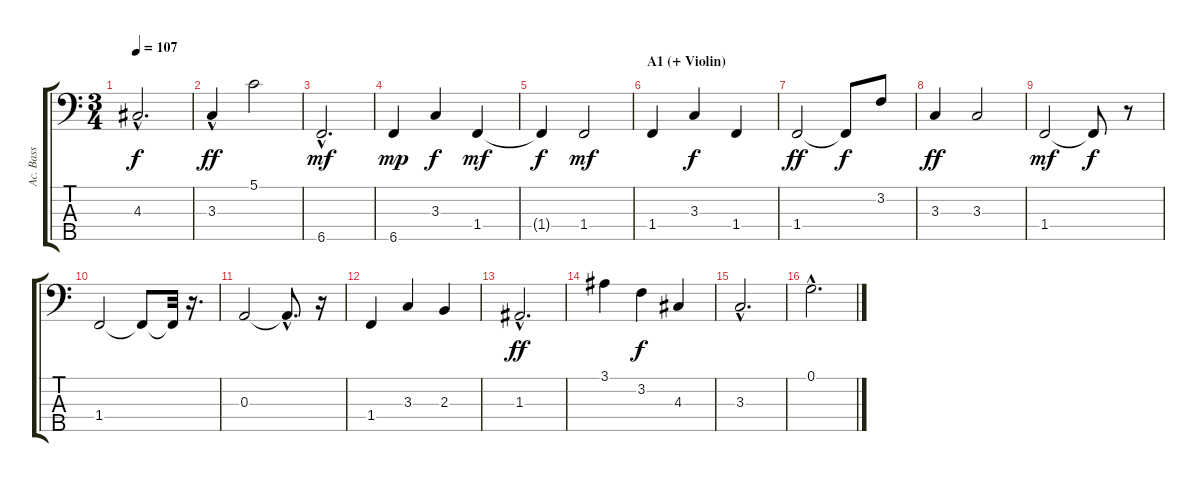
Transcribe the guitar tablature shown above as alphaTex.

\track ("Ac. Bass" "Ac. Bass") {instrument acousticbass}
\staff {score tabs}
\tuning (G2 D2 A1 E1 B0) {hide}
\ts (3 4)
\tempo 107
\clef f4
\ks c
4.3{hac}.2{d dy f} |
3.3{hac}.4{dy ff} 5.1.2 |
6.5{hac}.2{d dy mf} |
6.5.4{dy mp} 3.3.4{dy f} 1.4.4{dy mf} |
1.4{t}.4{dy f} 1.4.2{dy mf} |
\section ("" "A1 (+ Violin)")
1.4.4 3.3.4{dy f} 1.4.4 |
1.4.2{dy ff} 1.4{t}.8{dy f} 3.2.8 |
3.3.4{dy ff} 3.3.2 |
1.4.2{dy mf} 1.4{t}.8{dy f} r.8 |
1.4.2 1.4{t}.8 1.4{t}.32 r.16{d} |
0.3.2 0.3{hac t}.8{d} r.16 |
1.4.4 3.3.4 2.3.4 |
1.3{hac}.2{d dy ff} |
3.1.4 3.2.4{dy f} 4.3.4 |
3.3{hac}.2{d} |
0.1{hac}.2{d}
